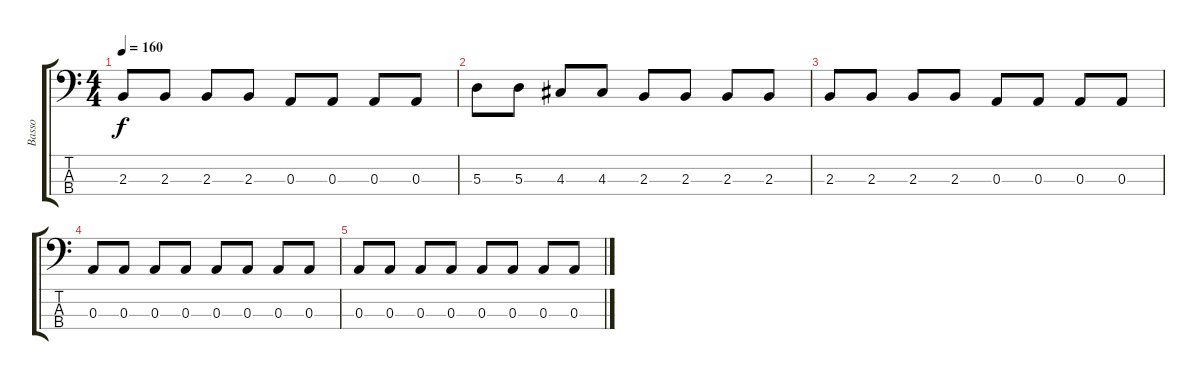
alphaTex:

\track ("Basso" "Basso") {instrument electricbasspick}
\staff {score tabs}
\tuning (G2 D2 A1 E1) {hide}
\ts (4 4)
\tempo 160
\clef f4
\ks c
2.3.8{dy f} 2.3.8 2.3.8 2.3.8 0.3.8 0.3.8 0.3.8 0.3.8 |
5.3.8 5.3.8 4.3.8 4.3.8 2.3.8 2.3.8 2.3.8 2.3.8 |
2.3.8 2.3.8 2.3.8 2.3.8 0.3.8 0.3.8 0.3.8 0.3.8 |
0.3.8 0.3.8 0.3.8 0.3.8 0.3.8 0.3.8 0.3.8 0.3.8 |
0.3.8 0.3.8 0.3.8 0.3.8 0.3.8 0.3.8 0.3.8 0.3.8
